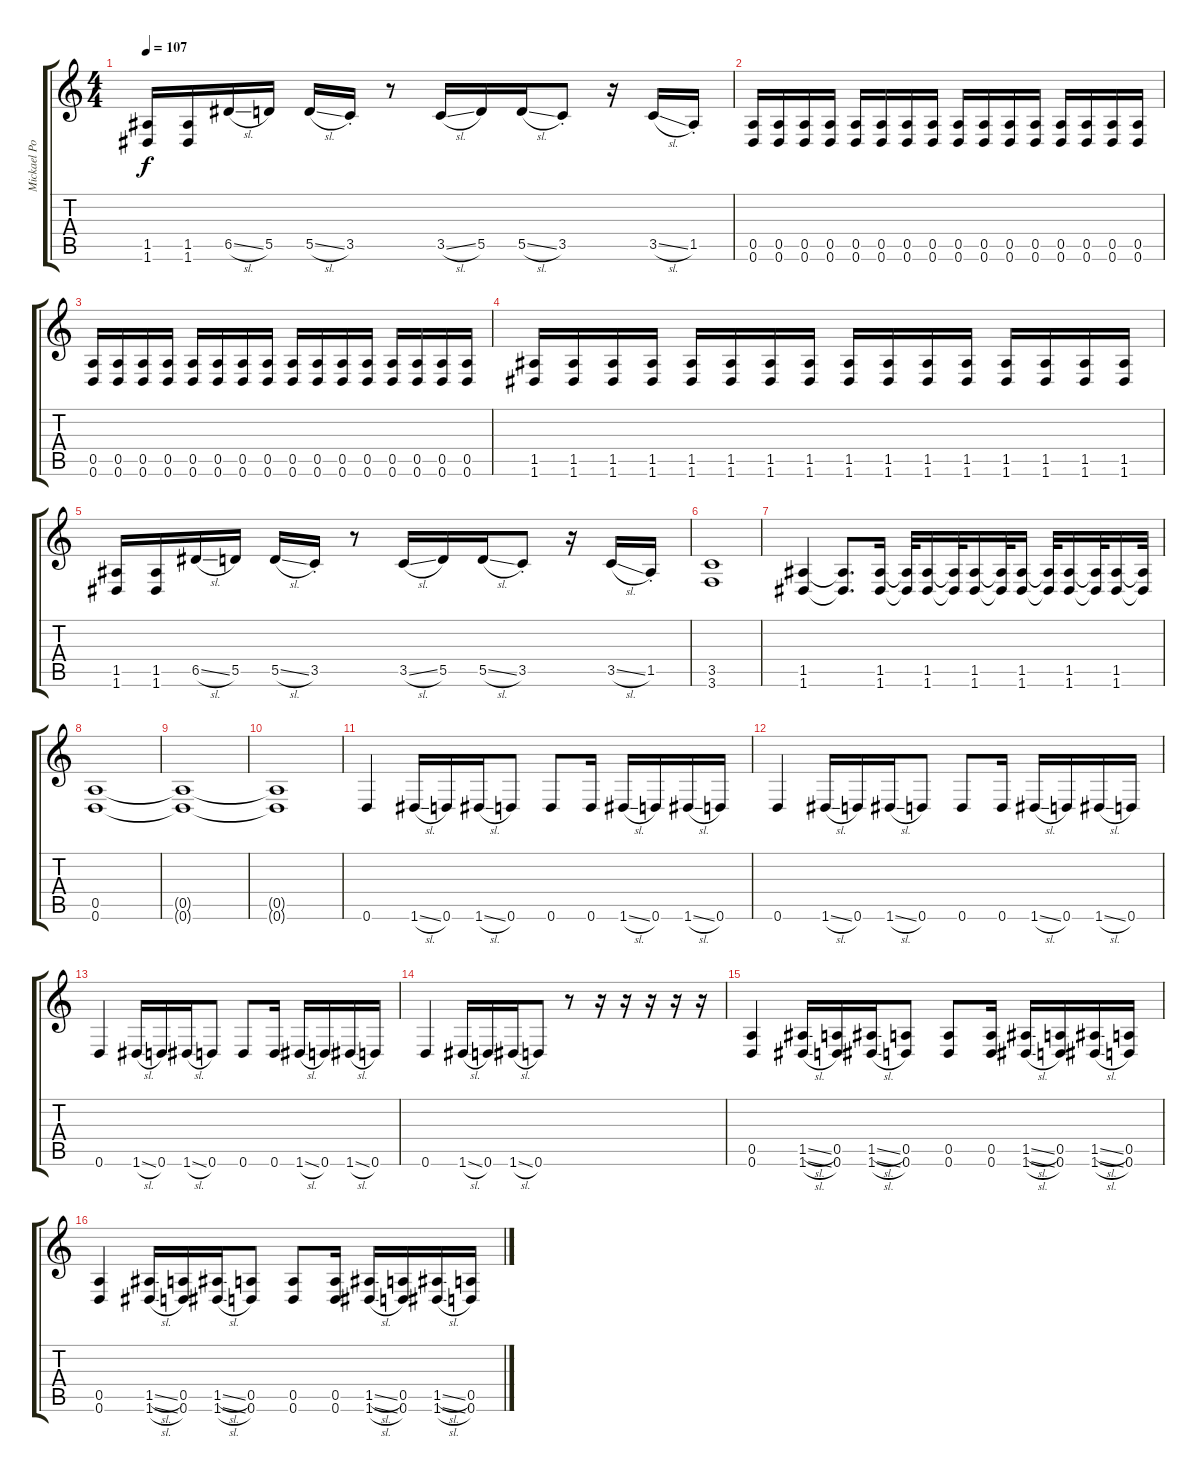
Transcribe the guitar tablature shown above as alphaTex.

\track ("Mickael Poulsen (Rythm guitar)" "Mickael Po") {instrument distortionguitar}
\staff {score tabs}
\tuning (E4 B3 G3 D3 A2 D2) {hide}
\ts (4 4)
\tempo 107
\clef g2
\ks c
(1.5 1.6).16{dy f} (1.5 1.6).16 6.5{sl}.16 5.5.16 5.5{sl}.16 3.5{st}.16 r.8 3.5{sl}.16 5.5.16 5.5{sl}.16 3.5{st}.8 r.16 3.5{sl}.16 1.5{st}.16 |
(0.5 0.6).16 (0.5 0.6).16 (0.5 0.6).16 (0.5 0.6).16 (0.5 0.6).16 (0.5 0.6).16 (0.5 0.6).16 (0.5 0.6).16 (0.5 0.6).16 (0.5 0.6).16 (0.5 0.6).16 (0.5 0.6).16 (0.5 0.6).16 (0.5 0.6).16 (0.5 0.6).16 (0.5 0.6).16 |
(0.5 0.6).16 (0.5 0.6).16 (0.5 0.6).16 (0.5 0.6).16 (0.5 0.6).16 (0.5 0.6).16 (0.5 0.6).16 (0.5 0.6).16 (0.5 0.6).16 (0.5 0.6).16 (0.5 0.6).16 (0.5 0.6).16 (0.5 0.6).16 (0.5 0.6).16 (0.5 0.6).16 (0.5 0.6).16 |
(1.5 1.6).16 (1.5 1.6).16 (1.5 1.6).16 (1.5 1.6).16 (1.5 1.6).16 (1.5 1.6).16 (1.5 1.6).16 (1.5 1.6).16 (1.5 1.6).16 (1.5 1.6).16 (1.5 1.6).16 (1.5 1.6).16 (1.5 1.6).16 (1.5 1.6).16 (1.5 1.6).16 (1.5 1.6).16 |
(1.5 1.6).16 (1.5 1.6).16 6.5{sl}.16 5.5.16 5.5{sl}.16 3.5{st}.16 r.8 3.5{sl}.16 5.5.16 5.5{sl}.16 3.5{st}.8 r.16 3.5{sl}.16 1.5{st}.16 |
(3.5 3.6).1 |
(1.5 1.6).4 (1.5{t} 1.6{t}).8{d} (1.5 1.6).16 (1.5{t} 1.6{t}).32 (1.5 1.6).16 (1.5{t} 1.6{t}).32 (1.5 1.6).16 (1.5{t} 1.6{t}).32 (1.5 1.6).16 (1.5{t} 1.6{t}).32 (1.5 1.6).16 (1.5{t} 1.6{t}).32 (1.5 1.6).16 (1.5{t} 1.6{t}).32 |
(0.5 0.6).1 |
(0.5{t} 0.6{t}).1 |
(0.5{t} 0.6{t}).1 |
0.6.4 1.6{sl}.16 0.6.16 1.6{sl}.16 0.6.8 0.6.8 0.6.16 1.6{sl}.16 0.6.16 1.6{sl}.16 0.6.16 |
0.6.4 1.6{sl}.16 0.6.16 1.6{sl}.16 0.6.8 0.6.8 0.6.16 1.6{sl}.16 0.6.16 1.6{sl}.16 0.6.16 |
0.6.4 1.6{sl}.16 0.6.16 1.6{sl}.16 0.6.8 0.6.8 0.6.16 1.6{sl}.16 0.6.16 1.6{sl}.16 0.6.16 |
0.6.4 1.6{sl}.16 0.6.16 1.6{sl}.16 0.6.8 r.8 r.16 r.16 r.16 r.16 r.16 |
(0.5 0.6).4 (1.5{sl} 1.6{sl}).16 (0.5 0.6).16 (1.5{sl} 1.6{sl}).16 (0.5 0.6).8 (0.5 0.6).8 (0.5 0.6).16 (1.5{sl} 1.6{sl}).16 (0.5 0.6).16 (1.5{sl} 1.6{sl}).16 (0.5 0.6).16 |
(0.5 0.6).4 (1.5{sl} 1.6{sl}).16 (0.5 0.6).16 (1.5{sl} 1.6{sl}).16 (0.5 0.6).8 (0.5 0.6).8 (0.5 0.6).16 (1.5{sl} 1.6{sl}).16 (0.5 0.6).16 (1.5{sl} 1.6{sl}).16 (0.5 0.6).16
